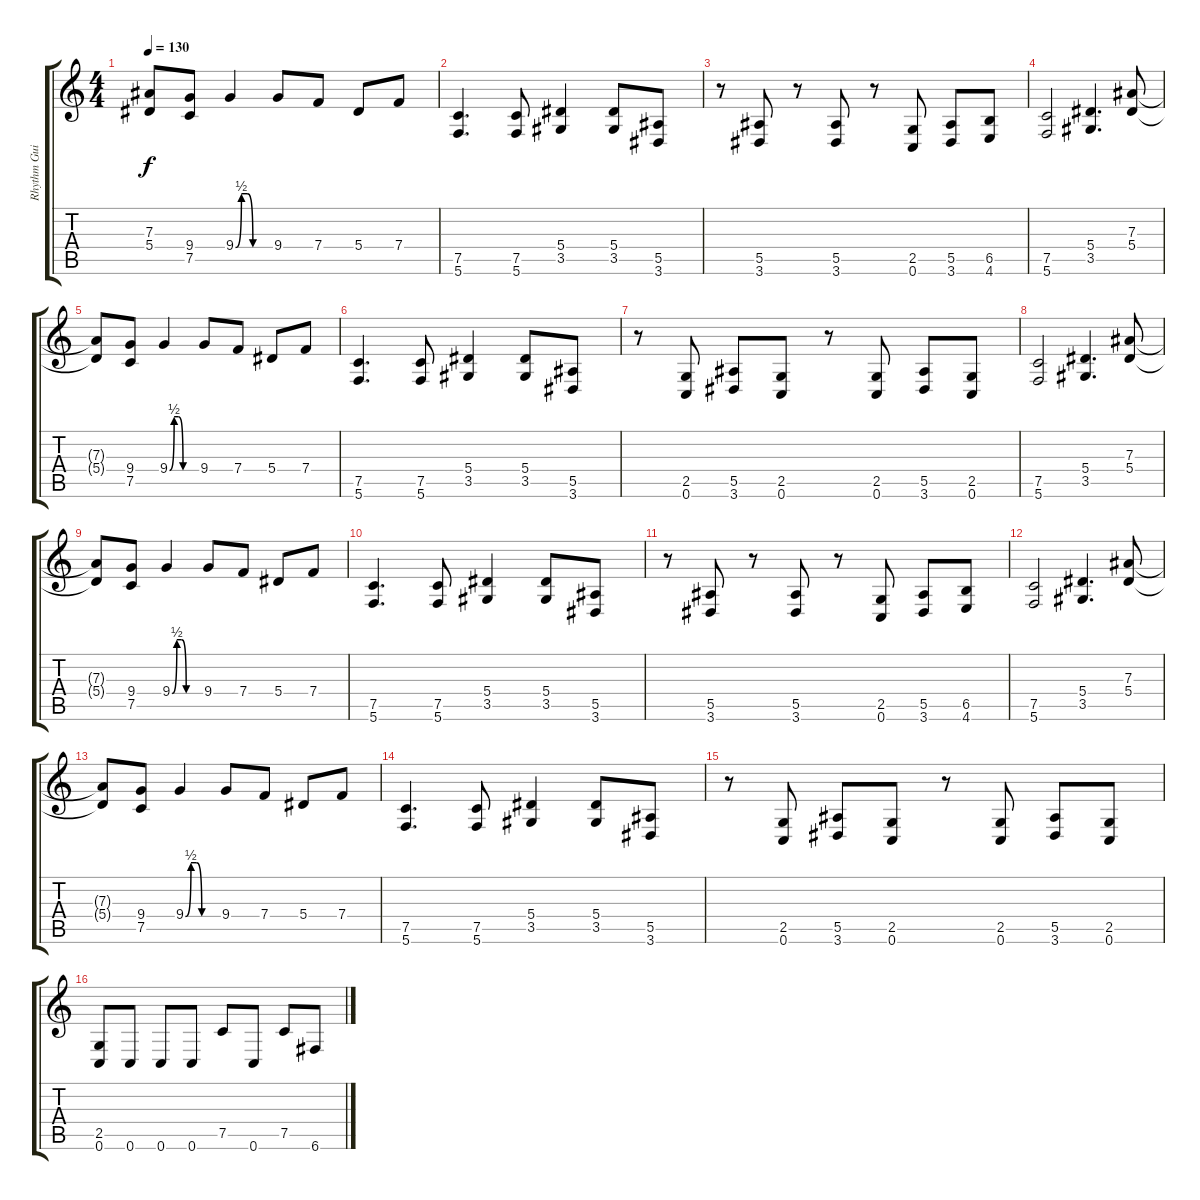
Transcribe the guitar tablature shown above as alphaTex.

\track ("Rhythm Guitar" "Rhythm Gui") {instrument distortionguitar}
\staff {score tabs}
\tuning (C4 G3 Eb3 Bb2 F2 C2) {hide}
\ts (4 4)
\tempo 130
\clef g2
\ks c
(7.3{t} 5.4{t}).8{dy f} (9.4 7.5).8 9.4{be (custom 0 0 10 2 20 2 30 0 60 0)}.4 9.4.8 7.4.8 5.4.8 7.4.8 |
(7.5 5.6).4{d} (7.5 5.6).8 (5.4 3.5).4 (5.4 3.5).8 (5.5 3.6).8 |
r.8 (5.5 3.6).8 r.8 (5.5 3.6).8 r.8 (2.5 0.6).8 (5.5 3.6).8 (6.5 4.6).8 |
(7.5 5.6).2 (5.4 3.5).4{d} (7.3 5.4).8 |
(7.3{t} 5.4{t}).8 (9.4 7.5).8 9.4{be (custom 0 0 10 2 20 2 30 0 60 0)}.4 9.4.8 7.4.8 5.4.8 7.4.8 |
(7.5 5.6).4{d} (7.5 5.6).8 (5.4 3.5).4 (5.4 3.5).8 (5.5 3.6).8 |
r.8 (2.5 0.6).8 (5.5 3.6).8 (2.5 0.6).8 r.8 (2.5 0.6).8 (5.5 3.6).8 (2.5 0.6).8 |
(7.5 5.6).2 (5.4 3.5).4{d} (7.3 5.4).8 |
(7.3{t} 5.4{t}).8 (9.4 7.5).8 9.4{be (custom 0 0 10 2 20 2 30 0 60 0)}.4 9.4.8 7.4.8 5.4.8 7.4.8 |
(7.5 5.6).4{d} (7.5 5.6).8 (5.4 3.5).4 (5.4 3.5).8 (5.5 3.6).8 |
r.8 (5.5 3.6).8 r.8 (5.5 3.6).8 r.8 (2.5 0.6).8 (5.5 3.6).8 (6.5 4.6).8 |
(7.5 5.6).2 (5.4 3.5).4{d} (7.3 5.4).8 |
(7.3{t} 5.4{t}).8 (9.4 7.5).8 9.4{be (custom 0 0 10 2 20 2 30 0 60 0)}.4 9.4.8 7.4.8 5.4.8 7.4.8 |
(7.5 5.6).4{d} (7.5 5.6).8 (5.4 3.5).4 (5.4 3.5).8 (5.5 3.6).8 |
r.8 (2.5 0.6).8 (5.5 3.6).8 (2.5 0.6).8 r.8 (2.5 0.6).8 (5.5 3.6).8 (2.5 0.6).8 |
(2.5 0.6).8 0.6.8 0.6.8 0.6.8 7.5.8 0.6.8 7.5.8 6.6.8
